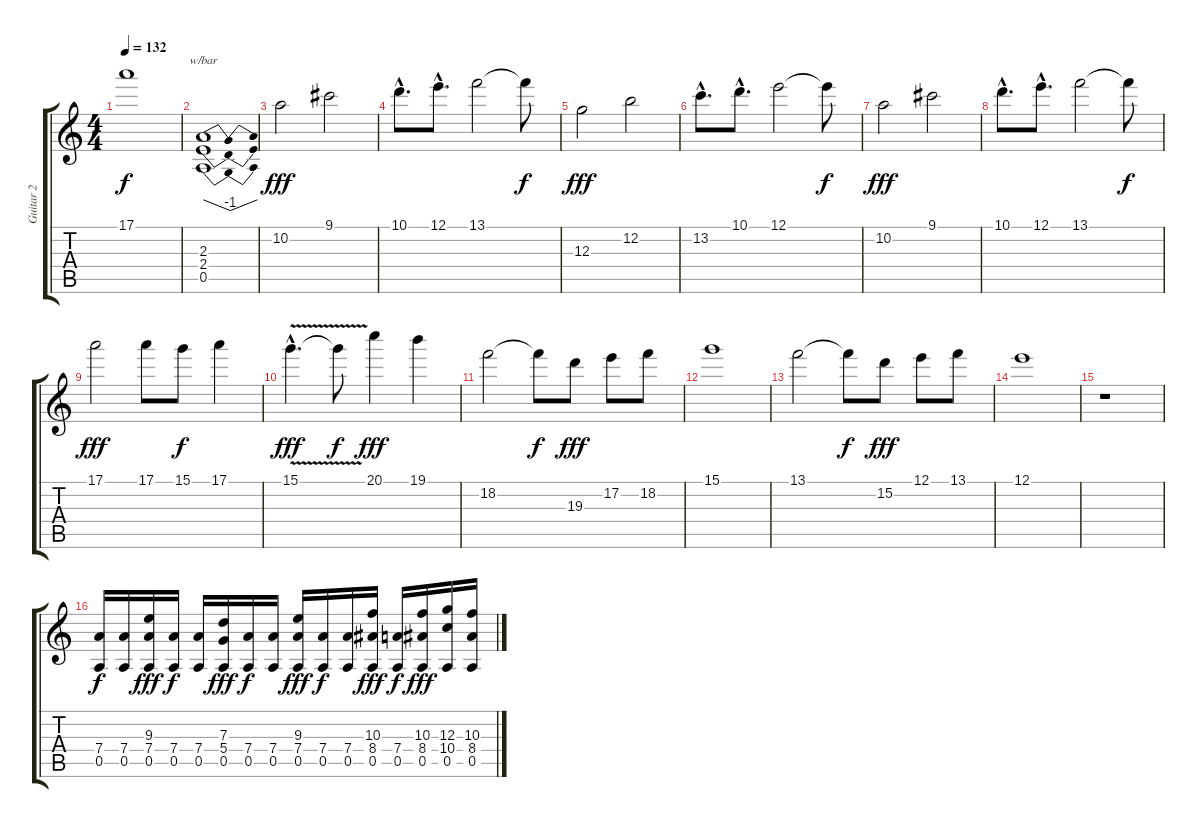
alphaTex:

\track ("Guitar 2" "Guitar 2") {instrument overdrivenguitar}
\staff {score tabs}
\tuning (E4 B3 G3 D3 A2 E2) {hide}
\ts (4 4)
\tempo 132
\clef g2
\ks c
17.1{t}.1{dy f} |
(2.3 2.4 0.5).1{tbe (dip default 0 0 30 -4 60 0)} |
10.2.2{dy fff} 9.1.2 |
10.1{hac}.8{d} 12.1{hac}.8{d} 13.1.2 13.1{t}.8{dy f} |
12.3.2{dy fff} 12.2.2 |
13.2{hac}.8{d} 10.1{hac}.8{d} 12.1.2 12.1{t}.8{dy f} |
10.2.2{dy fff} 9.1.2 |
10.1{hac}.8{d} 12.1{hac}.8{d} 13.1.2 13.1{t}.8{dy f} |
17.1.2{dy fff} 17.1.8 15.1.8{dy f} 17.1.4 |
15.1{v hac}.4{d dy fff} 15.1{t}.8{dy f} 20.1.4{dy fff} 19.1.4 |
18.2.2 18.2{t}.8{dy f} 19.3.8{dy fff} 17.2.8 18.2.8 |
15.1.1 |
13.1.2 13.1{t}.8{dy f} 15.2.8{dy fff} 12.1.8 13.1.8 |
12.1.1 |
r.1 |
(7.4 0.5).16{dy f} (7.4 0.5).16 (9.3 7.4 0.5).16{dy fff} (7.4 0.5).16{dy f} (7.4 0.5).16 (7.3 5.4 0.5).16{dy fff} (7.4 0.5).16{dy f} (7.4 0.5).16 (9.3 7.4 0.5).16{dy fff} (7.4 0.5).16{dy f} (7.4 0.5).16 (10.3 8.4 0.5).16{dy fff} (7.4 0.5).16{dy f} (10.3 8.4 0.5).16{dy fff} (12.3 10.4 0.5).16 (10.3 8.4 0.5).16
